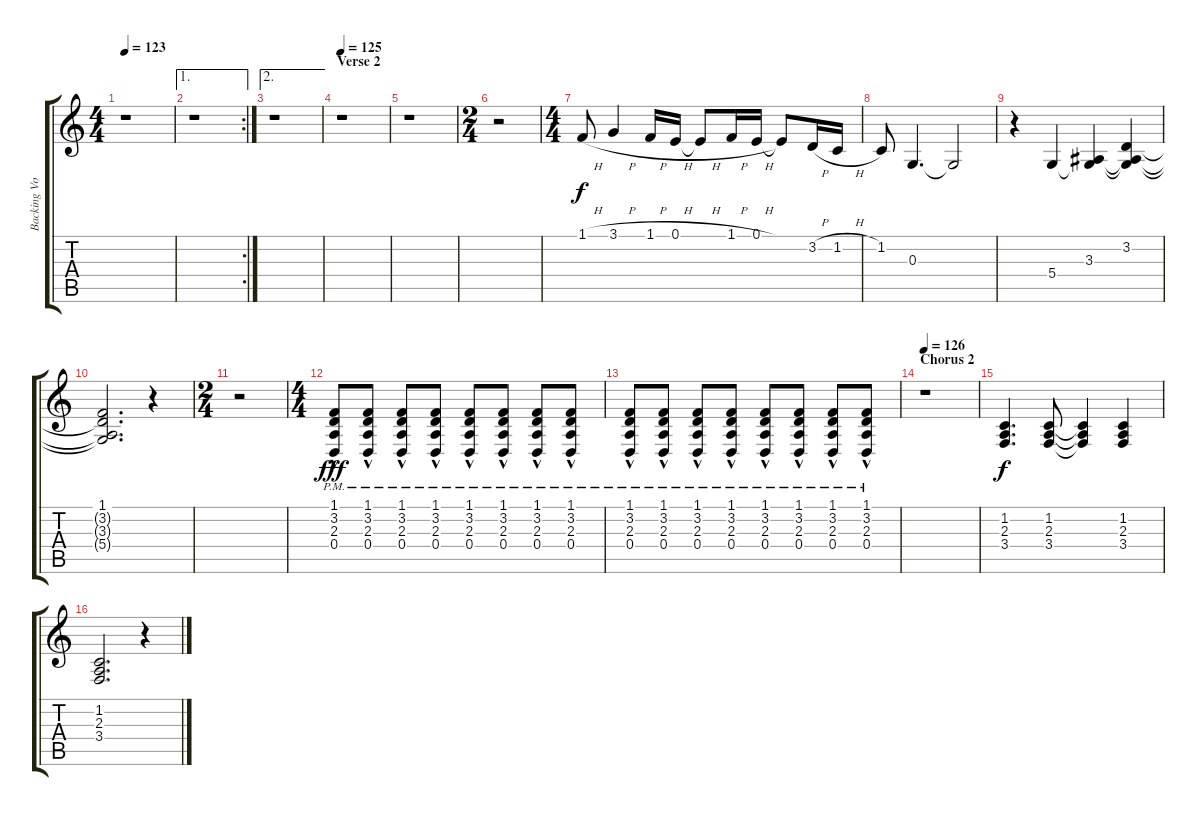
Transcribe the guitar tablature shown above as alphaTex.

\track ("Backing Vox" "Backing Vo") {instrument choiraahs}
\staff {score tabs}
\tuning (E4 B3 G3 D3 A2 E2) {hide}
\ts (4 4)
\tempo 123
\clef g2
\ks c
r.1{dy f} |
\ae 1
\rc 2
r.1 |
\ae 2
r.1 |
\section ("" "Verse 2")
\tempo 125
r.1 |
r.1 |
\ts (2 4)
r.2 |
\ts (4 4)
1.1{h}.8 3.1{h}.4 1.1{h}.16 0.1{h}.16 0.1{h t}.8 1.1{h}.16 0.1{h}.16 0.1{t}.8 3.2{h}.16 1.2{h}.16 |
1.2.8 0.3.4{d} 0.3{t}.2 |
r.4 5.4.4 (3.3 5.4{t}).4 (3.2 3.3{t} 5.4{t}).4 |
(1.1 3.2{t} 3.3{t} 5.4{t}).2{d} r.4 |
\ts (2 4)
r.2 |
\ts (4 4)
(1.1{hac pm} 3.2{hac pm} 2.3{hac pm} 0.4{hac pm}).8{dy fff} (1.1{hac pm} 3.2{hac pm} 2.3{hac pm} 0.4{hac pm}).8 (1.1{hac pm} 3.2{hac pm} 2.3{hac pm} 0.4{hac pm}).8 (1.1{hac pm} 3.2{hac pm} 2.3{hac pm} 0.4{hac pm}).8 (1.1{hac pm} 3.2{hac pm} 2.3{hac pm} 0.4{hac pm}).8 (1.1{hac pm} 3.2{hac pm} 2.3{hac pm} 0.4{hac pm}).8 (1.1{hac pm} 3.2{hac pm} 2.3{hac pm} 0.4{hac pm}).8 (1.1{hac pm} 3.2{hac pm} 2.3{hac pm} 0.4{hac pm}).8 |
(1.1{hac pm} 3.2{hac pm} 2.3{hac pm} 0.4{hac pm}).8 (1.1{hac pm} 3.2{hac pm} 2.3{hac pm} 0.4{hac pm}).8 (1.1{hac pm} 3.2{hac pm} 2.3{hac pm} 0.4{hac pm}).8 (1.1{hac pm} 3.2{hac pm} 2.3{hac pm} 0.4{hac pm}).8 (1.1{hac pm} 3.2{hac pm} 2.3{hac pm} 0.4{hac pm}).8 (1.1{hac pm} 3.2{hac pm} 2.3{hac pm} 0.4{hac pm}).8 (1.1{hac pm} 3.2{hac pm} 2.3{hac pm} 0.4{hac pm}).8 (1.1{hac pm} 3.2{hac pm} 2.3{hac pm} 0.4{hac pm}).8 |
\section ("" "Chorus 2")
\tempo 126
r.1 |
(1.2 2.3 3.4).4{d dy f} (1.2 2.3 3.4).8 (1.2{t} 2.3{t} 3.4{t}).4 (1.2 2.3 3.4).4 |
(1.2 2.3 3.4).2{d} r.4
